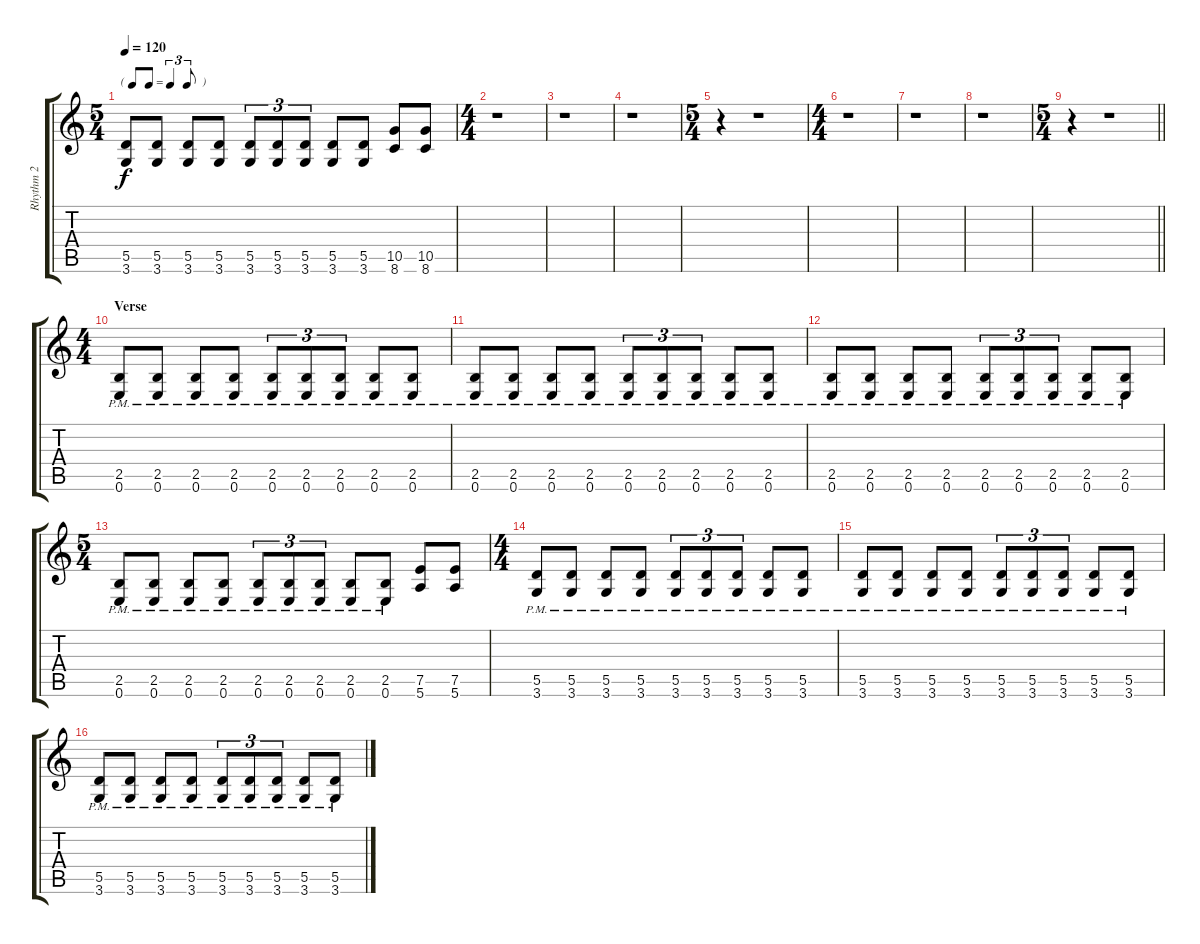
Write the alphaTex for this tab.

\track ("Rhythm 2" "Rhythm 2") {instrument overdrivenguitar}
\staff {score tabs}
\tuning (E4 B3 G3 D3 A2 E2) {hide}
\ts (5 4)
\tf triplet8th
\tempo 120
\clef g2
\ks c
(5.5 3.6).8{dy f} (5.5 3.6).8 (5.5 3.6).8 (5.5 3.6).8 (5.5 3.6).8{tu (3 2)} (5.5 3.6).8{tu (3 2)} (5.5 3.6).8{tu (3 2)} (5.5 3.6).8 (5.5 3.6).8 (10.5 8.6).8 (10.5 8.6).8 |
\ts (4 4)
r.1 |
r.1 |
r.1 |
\ts (5 4)
r.4 r.1 |
\ts (4 4)
r.1 |
r.1 |
r.1 |
\ts (5 4)
\barLineRight lightlight
r.4 r.1 |
\ts (4 4)
\section ("" "Verse")
(2.5{pm} 0.6{pm}).8 (2.5{pm} 0.6{pm}).8 (2.5{pm} 0.6{pm}).8 (2.5{pm} 0.6{pm}).8 (2.5{pm} 0.6{pm}).8{tu (3 2)} (2.5{pm} 0.6{pm}).8{tu (3 2)} (2.5{pm} 0.6{pm}).8{tu (3 2)} (2.5{pm} 0.6{pm}).8 (2.5{pm} 0.6{pm}).8 |
(2.5{pm} 0.6{pm}).8 (2.5{pm} 0.6{pm}).8 (2.5{pm} 0.6{pm}).8 (2.5{pm} 0.6{pm}).8 (2.5{pm} 0.6{pm}).8{tu (3 2)} (2.5{pm} 0.6{pm}).8{tu (3 2)} (2.5{pm} 0.6{pm}).8{tu (3 2)} (2.5{pm} 0.6{pm}).8 (2.5{pm} 0.6{pm}).8 |
(2.5{pm} 0.6{pm}).8 (2.5{pm} 0.6{pm}).8 (2.5{pm} 0.6{pm}).8 (2.5{pm} 0.6{pm}).8 (2.5{pm} 0.6{pm}).8{tu (3 2)} (2.5{pm} 0.6{pm}).8{tu (3 2)} (2.5{pm} 0.6{pm}).8{tu (3 2)} (2.5{pm} 0.6{pm}).8 (2.5{pm} 0.6{pm}).8 |
\ts (5 4)
(2.5{pm} 0.6{pm}).8 (2.5{pm} 0.6{pm}).8 (2.5{pm} 0.6{pm}).8 (2.5{pm} 0.6{pm}).8 (2.5{pm} 0.6{pm}).8{tu (3 2)} (2.5{pm} 0.6{pm}).8{tu (3 2)} (2.5{pm} 0.6{pm}).8{tu (3 2)} (2.5{pm} 0.6{pm}).8 (2.5{pm} 0.6{pm}).8 (7.5 5.6).8 (7.5 5.6).8 |
\ts (4 4)
(5.5{pm} 3.6{pm}).8 (5.5{pm} 3.6{pm}).8 (5.5{pm} 3.6{pm}).8 (5.5{pm} 3.6{pm}).8 (5.5{pm} 3.6{pm}).8{tu (3 2)} (5.5{pm} 3.6{pm}).8{tu (3 2)} (5.5{pm} 3.6{pm}).8{tu (3 2)} (5.5{pm} 3.6{pm}).8 (5.5{pm} 3.6{pm}).8 |
(5.5{pm} 3.6{pm}).8 (5.5{pm} 3.6{pm}).8 (5.5{pm} 3.6{pm}).8 (5.5{pm} 3.6{pm}).8 (5.5{pm} 3.6{pm}).8{tu (3 2)} (5.5{pm} 3.6{pm}).8{tu (3 2)} (5.5{pm} 3.6{pm}).8{tu (3 2)} (5.5{pm} 3.6{pm}).8 (5.5{pm} 3.6{pm}).8 |
(5.5{pm} 3.6{pm}).8 (5.5{pm} 3.6{pm}).8 (5.5{pm} 3.6{pm}).8 (5.5{pm} 3.6{pm}).8 (5.5{pm} 3.6{pm}).8{tu (3 2)} (5.5{pm} 3.6{pm}).8{tu (3 2)} (5.5{pm} 3.6{pm}).8{tu (3 2)} (5.5{pm} 3.6{pm}).8 (5.5{pm} 3.6{pm}).8
